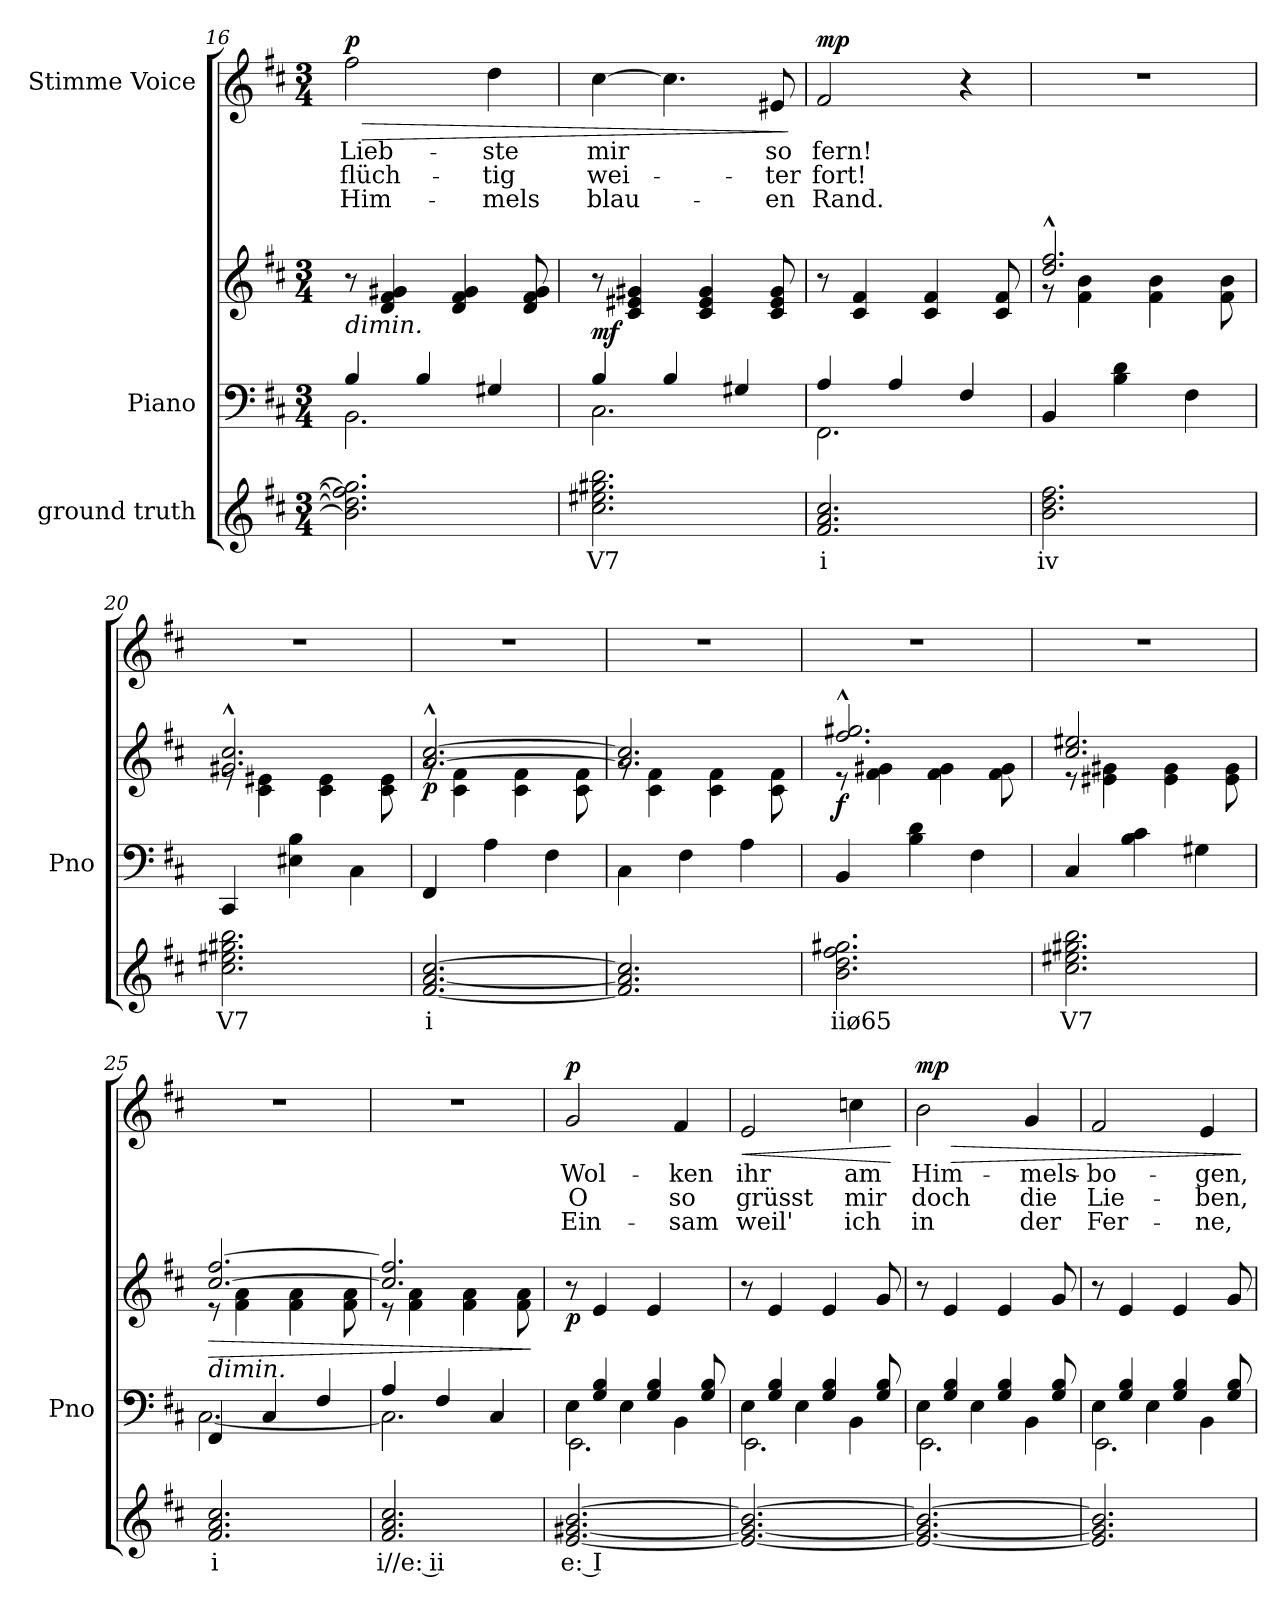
**kern	**text	**kern	**kern	**dynam	**kern	**text	**text	**text	**dynam
*part3	*part3	*part2	*part2	*part2	*part1	*part1	*part1	*part1	*part1
*staff4	*staff4	*staff3	*staff2	*staff2/3	*staff1	*staff1	*staff1	*staff1	*staff1
*I"ground truth	*	*I"Piano	*	*	*I"Stimme Voice	*	*	*	*
*	*	*I'Pno	*	*	*	*	*	*	*
*	*	*clefF4	*clefG2	*	*clefG2	*	*	*	*
*k[f#c#]	*	*k[f#c#]	*k[f#c#]	*	*k[f#c#]	*	*	*	*
*M3/4	*	*M3/4	*M3/4	*	*M3/4	*	*	*	*
=16	=16	=16	=16	=16	=16	=16	=16	=16	=16
*	*	*^	*	*	*	*	*	*	*
!	!	!	!	!LO:TX:b:i:t=dimin.	!	!	!	!	!	!
!	!	!	!	!	!	!	!LO:LY:b	!LO:LY:b	!LO:LY:b	!LO:HP:b
!	!	!	!	!	!	!	!	!	!	!LO:DY:n=1:a
2.b] 2.dd] 2.ff#] 2.gg#]	.	4B/	2.BB\	8r	.	2ff#\	Lieb-	flüch-	Him-	> p
.	.	.	.	4d/ 4f#/ 4g#X/	.	.	.	.	.	.
.	.	4B/	.	.	.	.	.	.	.	.
.	.	.	.	4d/ 4f#/ 4g#/	.	.	.	.	.	.
!	!	!	!	!	!	!	!LO:LY:b	!LO:LY:b	!LO:LY:b	!
.	.	4G#X/	.	.	.	4dd\	-ste	-tig	-mels	.
.	.	.	.	8d/ 8f#/ 8g#/	.	.	.	.	.	.
=17	=17	=17	=17	=17	=17	=17	=17	=17	=17	=17
!	!	!	!	!	!LO:DY:b	!	!LO:LY:b	!LO:LY:b	!LO:LY:b	!
2.cc# 2.ee#X 2.gg#X 2.bb	V7	4B/	2.C#\	8r	mf	[4cc#\	mir	wei-	blau-	.
.	.	.	.	4c#/ 4e#X/ 4g#X/	.	.	.	.	.	.
.	.	4B/	.	.	.	4.cc#\]	.	.	.	.
.	.	.	.	4c#/ 4e#/ 4g#/	.	.	.	.	.	.
.	.	4G#X/	.	.	.	.	.	.	.	.
!	!	!	!	!	!	!	!LO:LY:b	!LO:LY:b	!LO:LY:b	!
.	.	.	.	8c#/ 8e#/ 8g#/	.	8e#X/	so	-ter	-en	.
*	*	*v	*v	*	*	*	*	*	*	*
.	.	.	.	.	.	.	.	.	]
=18	=18	=18	=18	=18	=18	=18	=18	=18	=18
*	*	*^	*	*	*	*	*	*	*
!	!	!	!	!	!	!	!LO:LY:b	!LO:LY:b	!LO:LY:b	!LO:DY:a
2.f# 2.a 2.cc#	i	4A/	2.FF#\	8r	.	2f#/	fern!	fort!	Rand.	mp
.	.	.	.	4c#/ 4f#/	.	.	.	.	.	.
.	.	4A/	.	.	.	.	.	.	.	.
.	.	.	.	4c#/ 4f#/	.	.	.	.	.	.
.	.	4F#/	.	.	.	4r	.	.	.	.
.	.	.	.	8c#/ 8f#/	.	.	.	.	.	.
*	*	*v	*v	*	*	*	*	*	*	*
=19	=19	=19	=19	=19	=19	=19	=19	=19	=19
*	*	*	*^	*	*	*	*	*	*
!	!	!	!	!	!LO:DY:b	!	!	!	!	!
!	!	!	!	!	!LO:DY:n=1:b	!	!	!	!	!
2.b 2.dd 2.ff#	iv	4BB/	(>2.dd/^^ 2.ff#/^^	8r	f other-dynamics	2.r	.	.	.	.
.	.	.	.	4f#\ 4b\	.	.	.	.	.	.
.	.	4B\ 4d\	.	.	.	.	.	.	.	.
.	.	.	.	4f#\ 4b\	.	.	.	.	.	.
.	.	4F#\	.	.	.	.	.	.	.	.
.	.	.	.	8f#\ 8b\	.	.	.	.	.	.
=20	=20	=20	=20	=20	=20	=20	=20	=20	=20	=20
2.cc# 2.ee#X 2.gg#X 2.bb	V7	4CC#/	2.g#X/^^ 2.cc#/^^	8re	.	2.r	.	.	.	.
.	.	.	.	4c#\ 4e#X\	.	.	.	.	.	.
.	.	4E#X\ 4B\	.	.	.	.	.	.	.	.
.	.	.	.	4c#\ 4e#\	.	.	.	.	.	.
.	.	4C#\	.	.	.	.	.	.	.	.
.	.	.	.	8c#\ 8e#\	.	.	.	.	.	.
=21	=21	=21	=21	=21	=21	=21	=21	=21	=21	=21
!	!	!	!	!	!LO:DY:b	!	!	!	!	!
[2.f# [2.a [2.cc#	i	4FF#/	[2.a/^^ [2.cc#/^^	8rg	p	2.r	.	.	.	.
.	.	.	.	4c#\ 4f#\	.	.	.	.	.	.
.	.	4A\	.	.	.	.	.	.	.	.
.	.	.	.	4c#\ 4f#\	.	.	.	.	.	.
.	.	4F#\	.	.	.	.	.	.	.	.
.	.	.	.	8c#\ 8f#\	.	.	.	.	.	.
=22	=22	=22	=22	=22	=22	=22	=22	=22	=22	=22
2.f#] 2.a] 2.cc#]	.	4C#\	2.a/] 2.cc#/]	8rg	.	2.r	.	.	.	.
.	.	.	.	4c#\ 4f#\	.	.	.	.	.	.
.	.	4F#\	.	.	.	.	.	.	.	.
.	.	.	.	4c#\ 4f#\	.	.	.	.	.	.
.	.	4A\	.	.	.	.	.	.	.	.
.	.	.	.	8c#\ 8f#\	.	.	.	.	.	.
=23	=23	=23	=23	=23	=23	=23	=23	=23	=23	=23
!	!	!	!	!	!LO:DY:b	!	!	!	!	!
2.b 2.dd 2.ff# 2.gg#X	iiø65	4BB/	2.ff#/^^ 2.gg#X/^^	8r	f	2.r	.	.	.	.
.	.	.	.	4f#\ 4g#X\	.	.	.	.	.	.
.	.	4B\ 4d\	.	.	.	.	.	.	.	.
.	.	.	.	4f#\ 4g#\	.	.	.	.	.	.
.	.	4F#\	.	.	.	.	.	.	.	.
.	.	.	.	8f#\ 8g#\	.	.	.	.	.	.
=24	=24	=24	=24	=24	=24	=24	=24	=24	=24	=24
2.cc# 2.ee#X 2.gg#X 2.bb	V7	4C#/	2.cc#/ 2.ee#X/	8r	.	2.r	.	.	.	.
.	.	.	.	4e#X\ 4g#X\	.	.	.	.	.	.
.	.	4B\ 4c#\	.	.	.	.	.	.	.	.
.	.	.	.	4e#\ 4g#\	.	.	.	.	.	.
.	.	4G#X\)	.	.	.	.	.	.	.	.
.	.	.	.	8e#\ 8g#\	.	.	.	.	.	.
=25	=25	=25	=25	=25	=25	=25	=25	=25	=25	=25
*	*	*^	*	*	*	*	*	*	*	*
!	!	!	!	!LO:TX:b:i:t=dimin.	!	!	!	!	!	!	!
!	!	!	!	!	!	!LO:HP:b	!	!	!	!	!
2.f# 2.a 2.cc#	i	4FF#/	[2.C#\	[2.cc#/ [2.ff#/	8r	>	2.r	.	.	.	.
.	.	.	.	.	4f#\ 4a\	.	.	.	.	.	.
.	.	4C#/	.	.	.	.	.	.	.	.	.
.	.	.	.	.	4f#\ 4a\	.	.	.	.	.	.
.	.	4F#/	.	.	.	.	.	.	.	.	.
.	.	.	.	.	8f#\ 8a\	.	.	.	.	.	.
=26	=26	=26	=26	=26	=26	=26	=26	=26	=26	=26	=26
2.f# 2.a 2.cc#	i//e: ii	4A/	2.C#\]	(2.cc#/] 2.ff#/]	8r	.	2.r	.	.	.	.
.	.	.	.	.	4f#\ 4a\	.	.	.	.	.	.
.	.	4F#/	.	.	.	.	.	.	.	.	.
.	.	.	.	.	4f#\ 4a\	.	.	.	.	.	.
.	.	4C#/	.	.	.	.	.	.	.	.	.
.	.	.	.	.	8f#\ 8a\	.	.	.	.	.	.
*	*	*v	*v	*	*	*	*	*	*	*	*
*	*	*	*v	*v	*	*	*	*	*	*
.	.	.	.	]	.	.	.	.	.
=27	=27	=27	=27	=27	=27	=27	=27	=27	=27
*	*	*^	*^	*	*	*	*	*	*
*	*	*	*^	*	*	*	*	*	*	*	*
!	!	!	!	!	!	!	!LO:DY:b	!	!LO:LY:b	!LO:LY:b	!LO:LY:b	!LO:DY:a
[2.e [2.g#X [2.b	e: I	8ryy	4E\	2.EE\	8r	8ryy	p	2g/	Wol-	O	Ein-	p
.	.	4G/ 4B/	.	.	4e/	2ryy	.	.	.	.	.	.
.	.	.	4E\	.	.	.	.	.	.	.	.	.
.	.	4G/ 4B/	.	.	4e/	.	.	.	.	.	.	.
!	!	!	!	!	!	!	!	!	!LO:LY:b	!LO:LY:b	!LO:LY:b	!
.	.	.	4BB\	.	.	.	.	4f#/	-ken	so	-sam	.
.	.	8G/ 8B/	.	.	8rcyy	8ryy	.	.	.	.	.	.
=28	=28	=28	=28	=28	=28	=28	=28	=28	=28	=28	=28	=28
!	!	!	!	!	!	!	!	!	!LO:LY:b	!LO:LY:b	!LO:LY:b	!LO:HP:b
2.e_ 2.g#_ 2.b_	.	8ryy	4E\	2.EE\	8r	8ryy	.	2e/	ihr	grüsst	weil'	<
.	.	4G/ 4B/	.	.	4e/	2ryy	.	.	.	.	.	.
.	.	.	4E\	.	.	.	.	.	.	.	.	.
.	.	4G/ 4B/	.	.	4e/	.	.	.	.	.	.	.
!	!	!	!	!	!	!	!	!	!LO:LY:b	!LO:LY:b	!LO:LY:b	!
.	.	.	4BB\	.	.	.	.	4ccn\	am	mir	ich	.
.	.	8G/ 8B/	.	.	8g/	8ryy	.	.	.	.	.	.
*	*	*v	*v	*v	*	*	*	*	*	*	*	*
*	*	*	*v	*v	*	*	*	*	*	*
.	.	.	.	.	.	.	.	.	[
=29	=29	=29	=29	=29	=29	=29	=29	=29	=29
*	*	*^	*^	*	*	*	*	*	*
*	*	*	*^	*	*	*	*	*	*	*	*
!	!	!	!	!	!	!	!	!	!LO:LY:b	!LO:LY:b	!LO:LY:b	!LO:HP:b
!	!	!	!	!	!	!	!	!	!	!	!	!LO:DY:n=1:a
2.e_ 2.g#_ 2.b_	.	8ryy	4E\	2.EE\	8r	8ryy	.	2b\	Him-	doch	in	> mp
.	.	4G/ 4B/	.	.	4e/	2ryy	.	.	.	.	.	.
.	.	.	4E\	.	.	.	.	.	.	.	.	.
.	.	4G/ 4B/	.	.	4e/	.	.	.	.	.	.	.
!	!	!	!	!	!	!	!	!	!LO:LY:b	!LO:LY:b	!LO:LY:b	!
.	.	.	4BB\	.	.	.	.	4g/	-mels-	die	der	.
.	.	8G/ 8B/	.	.	8g/	8ryy	.	.	.	.	.	.
=30	=30	=30	=30	=30	=30	=30	=30	=30	=30	=30	=30	=30
!	!	!	!	!	!	!	!	!	!LO:LY:b	!LO:LY:b	!LO:LY:b	!
2.e] 2.g#] 2.b]	.	8ryy	4E\	2.EE\	8r	8ryy	.	2f#/	-bo-	Lie-	Fer-	.
.	.	4G/ 4B/	.	.	4e/	2ryy	.	.	.	.	.	.
.	.	.	4E\	.	.	.	.	.	.	.	.	.
.	.	4G/ 4B/	.	.	4e/	.	.	.	.	.	.	.
!	!	!	!	!	!	!	!	!	!LO:LY:b	!LO:LY:b	!LO:LY:b	!
.	.	.	4BB\	.	.	.	.	4e/	-gen,	-ben,	-ne,	.
.	.	8G/ 8B/	.	.	8g/	8ryy	.	.	.	.	.	.
*	*	*v	*v	*v	*	*	*	*	*	*	*	*
*	*	*	*v	*v	*	*	*	*	*	*
.	.	.	.	.	.	.	.	.	]
=	=	=	=	=	=	=	=	=	=
*-	*-	*-	*-	*-	*-	*-	*-	*-	*-
